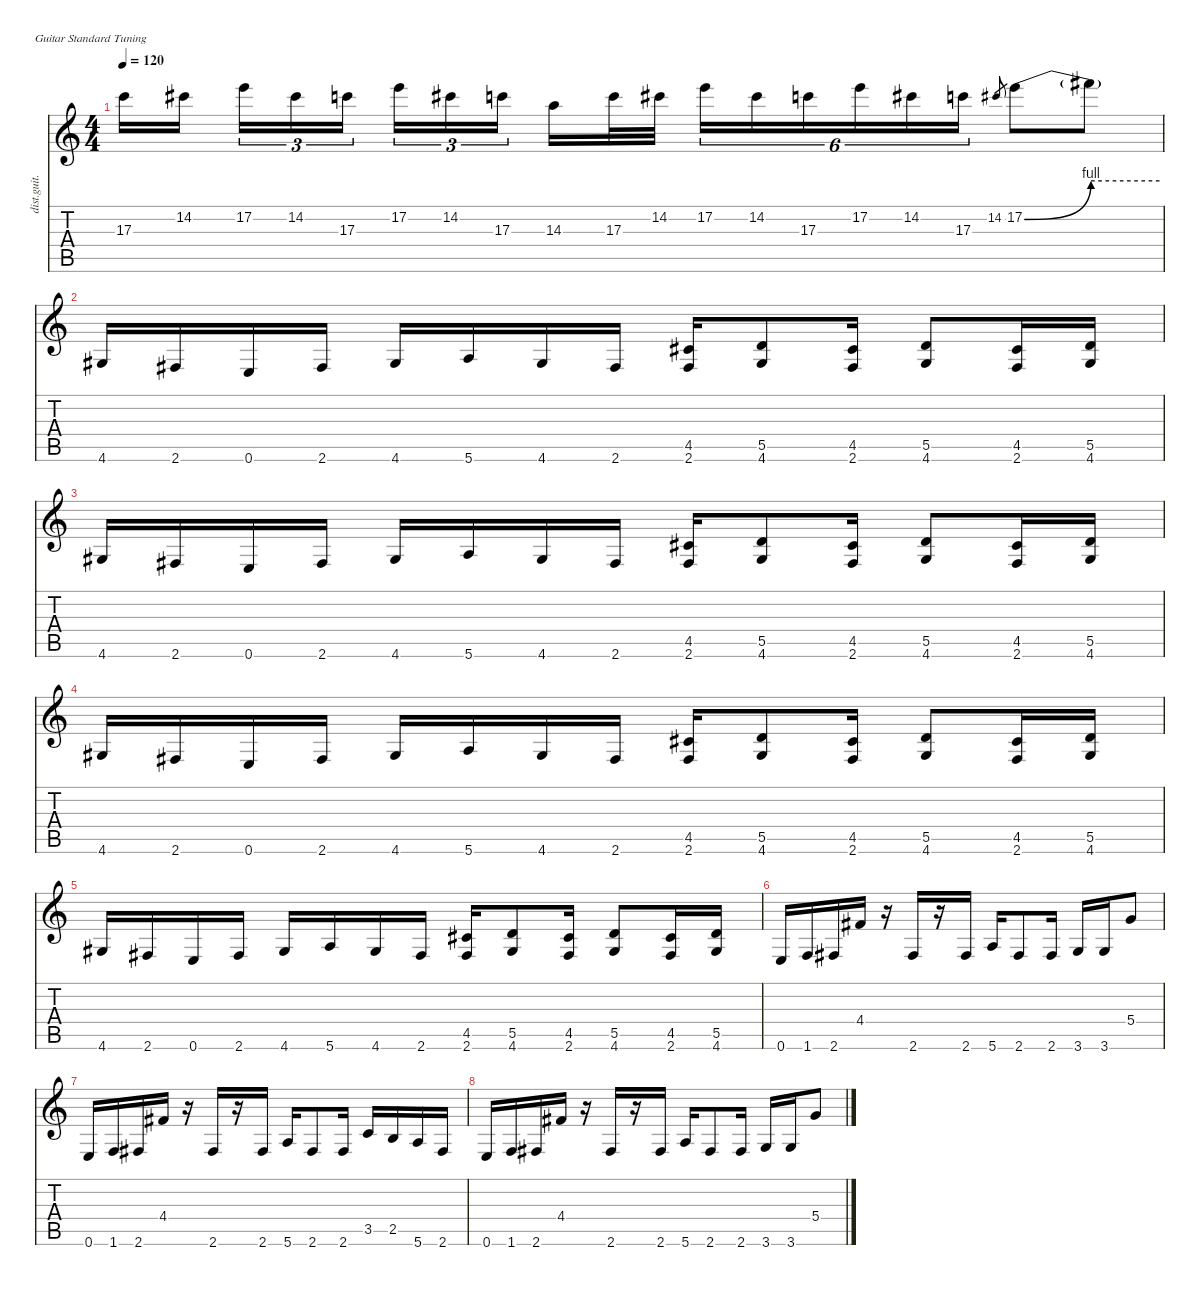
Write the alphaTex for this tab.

\defaultSystemsLayout 4
\hideDynamics
\bracketExtendMode nobrackets
\otherSystemsTrackNameOrientation horizontal
\track ("Friedman" "dist.guit.") {defaultSystemsLayout 8 instrument distortionguitar}
\staff {score tabs}
\tuning (E4 B3 G3 D3 A2 E2)
\ts (4 4)
\tempo 120
\clef g2
\ks c
17.3.16{dy f beam Down} 14.2{acc #}.16{beam Down} 17.2.16{tu (3 2) beam Down} 14.2{acc #}.16{tu (3 2) beam Down} 17.3.16{tu (3 2) beam Down} 17.2.16{tu (3 2) beam Down} 14.2{acc #}.16{tu (3 2) beam Down} 17.3.16{tu (3 2) beam Down} 14.3.16{beam Down} 17.3.32{beam Down} 14.2{acc #}.32{beam Down} 17.2.16{tu (6 4) beam Down} 14.2{acc #}.16{tu (6 4) beam Down} 17.3.16{tu (6 4) beam Down} 17.2.16{tu (6 4) beam Down} 14.2{acc #}.16{tu (6 4) beam Down} 17.3.16{tu (6 4) beam Down} 14.2{acc #}.8{gr dy mf beam Up} 17.2{be (bend 0 0 60 4)}.8{dy f beam Down} 17.2{be (hold 0 4 60 4) t}.8{beam Down} |
4.6{acc #}.16{beam Up} 2.6{acc #}.16{beam Up} 0.6.16{beam Up} 2.6{acc #}.16{beam Up} 4.6{acc #}.16{beam Up} 5.6.16{beam Up} 4.6{acc #}.16{beam Up} 2.6{acc #}.16{beam Up} (4.5{acc #} 2.6{acc #}).16{beam Up} (5.5 4.6{acc #}).8{beam Up} (4.5{acc #} 2.6{acc #}).16{beam Up} (5.5 4.6{acc #}).8{beam Up} (4.5{acc #} 2.6{acc #}).16{beam Up} (5.5 4.6{acc #}).16{beam Up} |
4.6{acc #}.16{beam Up} 2.6{acc #}.16{beam Up} 0.6.16{beam Up} 2.6{acc #}.16{beam Up} 4.6{acc #}.16{beam Up} 5.6.16{beam Up} 4.6{acc #}.16{beam Up} 2.6{acc #}.16{beam Up} (4.5{acc #} 2.6{acc #}).16{beam Up} (5.5 4.6{acc #}).8{beam Up} (4.5{acc #} 2.6{acc #}).16{beam Up} (5.5 4.6{acc #}).8{beam Up} (4.5{acc #} 2.6{acc #}).16{beam Up} (5.5 4.6{acc #}).16{beam Up} |
4.6{acc #}.16{beam Up} 2.6{acc #}.16{beam Up} 0.6.16{beam Up} 2.6{acc #}.16{beam Up} 4.6{acc #}.16{beam Up} 5.6.16{beam Up} 4.6{acc #}.16{beam Up} 2.6{acc #}.16{beam Up} (4.5{acc #} 2.6{acc #}).16{beam Up} (5.5 4.6{acc #}).8{beam Up} (4.5{acc #} 2.6{acc #}).16{beam Up} (5.5 4.6{acc #}).8{beam Up} (4.5{acc #} 2.6{acc #}).16{beam Up} (5.5 4.6{acc #}).16{beam Up} |
4.6{acc #}.16{beam Up} 2.6{acc #}.16{beam Up} 0.6.16{beam Up} 2.6{acc #}.16{beam Up} 4.6{acc #}.16{beam Up} 5.6.16{beam Up} 4.6{acc #}.16{beam Up} 2.6{acc #}.16{beam Up} (4.5{acc #} 2.6{acc #}).16{beam Up} (5.5 4.6{acc #}).8{beam Up} (4.5{acc #} 2.6{acc #}).16{beam Up} (5.5 4.6{acc #}).8{beam Up} (4.5{acc #} 2.6{acc #}).16{beam Up} (5.5 4.6{acc #}).16{beam Up} |
0.6.16{beam Up} 1.6.16{beam Up} 2.6{acc #}.16{beam Up} 4.4{acc #}.16{beam Up} r.16{beam Up} 2.6{acc #}.16{beam Up} r.16{beam Up} 2.6{acc #}.16{beam Up} 5.6.16{beam Up} 2.6{acc #}.8{beam Up} 2.6{acc #}.16{beam Up} 3.6.16{beam Up} 3.6.16{beam Up} 5.4.8{beam Up} |
0.6.16{beam Up} 1.6.16{beam Up} 2.6{acc #}.16{beam Up} 4.4{acc #}.16{beam Up} r.16{beam Up} 2.6{acc #}.16{beam Up} r.16{beam Up} 2.6{acc #}.16{beam Up} 5.6.16{beam Up} 2.6{acc #}.8{beam Up} 2.6{acc #}.16{beam Up} 3.5.16{beam Up} 2.5.16{beam Up} 5.6.16{beam Up} 2.6{acc #}.16{beam Up} |
0.6.16{beam Up} 1.6.16{beam Up} 2.6{acc #}.16{beam Up} 4.4{acc #}.16{beam Up} r.16{beam Up} 2.6{acc #}.16{beam Up} r.16{beam Up} 2.6{acc #}.16{beam Up} 5.6.16{beam Up} 2.6{acc #}.8{beam Up} 2.6{acc #}.16{beam Up} 3.6.16{beam Up} 3.6.16{beam Up} 5.4.8{beam Up}
